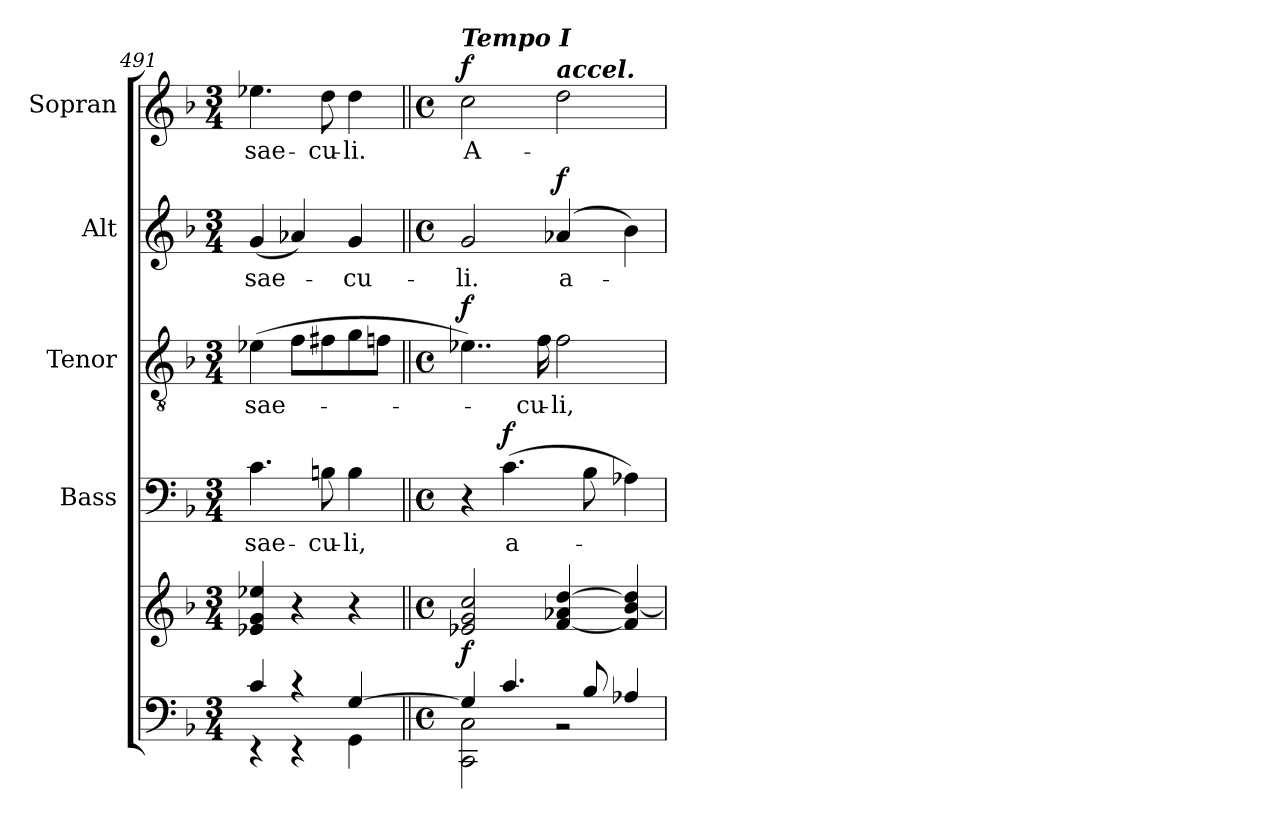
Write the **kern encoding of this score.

**kern	**kern	**dynam	**kern	**text	**dynam	**kern	**text	**dynam	**kern	**text	**dynam	**kern	**text	**dynam
*part5	*part5	*part5	*part4	*part4	*part4	*part3	*part3	*part3	*part2	*part2	*part2	*part1	*part1	*part1
*staff6	*staff5	*staff5/6	*staff4	*staff4	*staff4	*staff3	*staff3	*staff3	*staff2	*staff2	*staff2	*staff1	*staff1	*staff1
*	*	*	*I"Bass	*	*	*I"Tenor	*	*	*I"Alt	*	*	*I"Sopran	*	*
*	*	*	*I'B.	*	*	*I'T.	*	*	*I'A.	*	*	*I'S.	*	*
*clefF4	*clefG2	*	*clefF4	*	*	*clefGv2	*	*	*clefG2	*	*	*clefG2	*	*
*k[b-]	*k[b-]	*	*k[b-]	*	*	*k[b-]	*	*	*k[b-]	*	*	*k[b-]	*	*
*F:	*F:	*	*F:	*	*	*F:	*	*	*F:	*	*	*F:	*	*
*M3/4	*M3/4	*	*M3/4	*	*	*M3/4	*	*	*M3/4	*	*	*M3/4	*	*
=491	=491	=491	=491	=491	=491	=491	=491	=491	=491	=491	=491	=491	=491	=491
*^	*	*	*	*	*	*	*	*	*	*	*	*	*	*
!	!	!	!	!	!LO:LY:b	!	!	!LO:LY:b	!	!	!LO:LY:b	!	!	!LO:LY:b	!
4c/	4r	4e-X/ 4g/ 4ee-X/	.	4.c\	sae-	.	(>4e-X\	sae-	.	(<4g/	sae-	.	4.ee-X\	sae-	.
4r	4r	4r	.	.	.	.	8f\L	.	.	4a-X/)	.	.	.	.	.
!	!	!	!	!	!LO:LY:b	!	!	!	!	!	!	!	!	!LO:LY:b	!
.	.	.	.	8Bn\	-cu-	.	8f#X\	.	.	.	.	.	8dd\	-cu-	.
!	!	!	!	!	!LO:LY:b	!	!	!	!	!	!LO:LY:b	!	!	!LO:LY:b	!
[>4G/	4GG\	4r	.	4B\	-li,	.	8g\	.	.	4g/	-cu-	.	4dd\	-li.	.
.	.	.	.	.	.	.	8fn\J	.	.	.	.	.	.	.	.
!!LO:PB:g=z
=492||	=492||	=492||	=492||	=492||	=492||	=492||	=492||	=492||	=492||	=492||	=492||	=492||	=492||	=492||	=492||
*M4/4	*	*M4/4	*	*M4/4	*	*	*M4/4	*	*	*M4/4	*	*	*M4/4	*	*
*met(c)	*	*met(c)	*	*met(c)	*	*	*met(c)	*	*	*met(c)	*	*	*met(c)	*	*
!	!	!	!	!	!	!	!	!	!	!	!	!	!LO:TX:a:Bi:t=Tempo I	!	!
!	!	!	!LO:DY:b	!	!	!	!	!	!LO:DY:a	!	!LO:LY:b	!	!	!LO:LY:b	!LO:DY:a
4G/]	2CC\ 2C\	2e-X/ 2g/ 2cc/	f	4r	.	.	4..e-X\)	.	f	2g/	-li.	.	2cc\	A-	f
!	!	!	!	!	!LO:LY:b	!LO:DY:a	!	!	!	!	!	!	!	!	!
4.c/	.	.	.	(>4.c\	a-	f	.	.	.	.	.	.	.	.	.
!	!	!	!	!	!	!	!	!LO:LY:b	!	!	!	!	!	!	!
.	.	.	.	.	.	.	16f\	-cu-	.	.	.	.	.	.	.
!	!	!	!	!	!	!	!	!	!	!	!	!	!LO:TX:a:Bi:t=accel.	!	!
!	!	!	!	!	!	!	!	!LO:LY:b	!	!	!LO:LY:b	!LO:DY:a	!	!	!
.	2rBB	[4f/ 4a-X/ [4dd/	.	.	.	.	2f\	-li,	.	(4a-X/	a-	f	2dd\	.	.
8B-/	.	.	.	8B-\	.	.	.	.	.	.	.	.	.	.	.
4A-X/	.	4f/] [4b-/ 4dd/]	.	4A-X\)	.	.	.	.	.	4b-\)	.	.	.	.	.
*v	*v	*	*	*	*	*	*	*	*	*	*	*	*	*	*
=	=	=	=	=	=	=	=	=	=	=	=	=	=	=
*-	*-	*-	*-	*-	*-	*-	*-	*-	*-	*-	*-	*-	*-	*-
